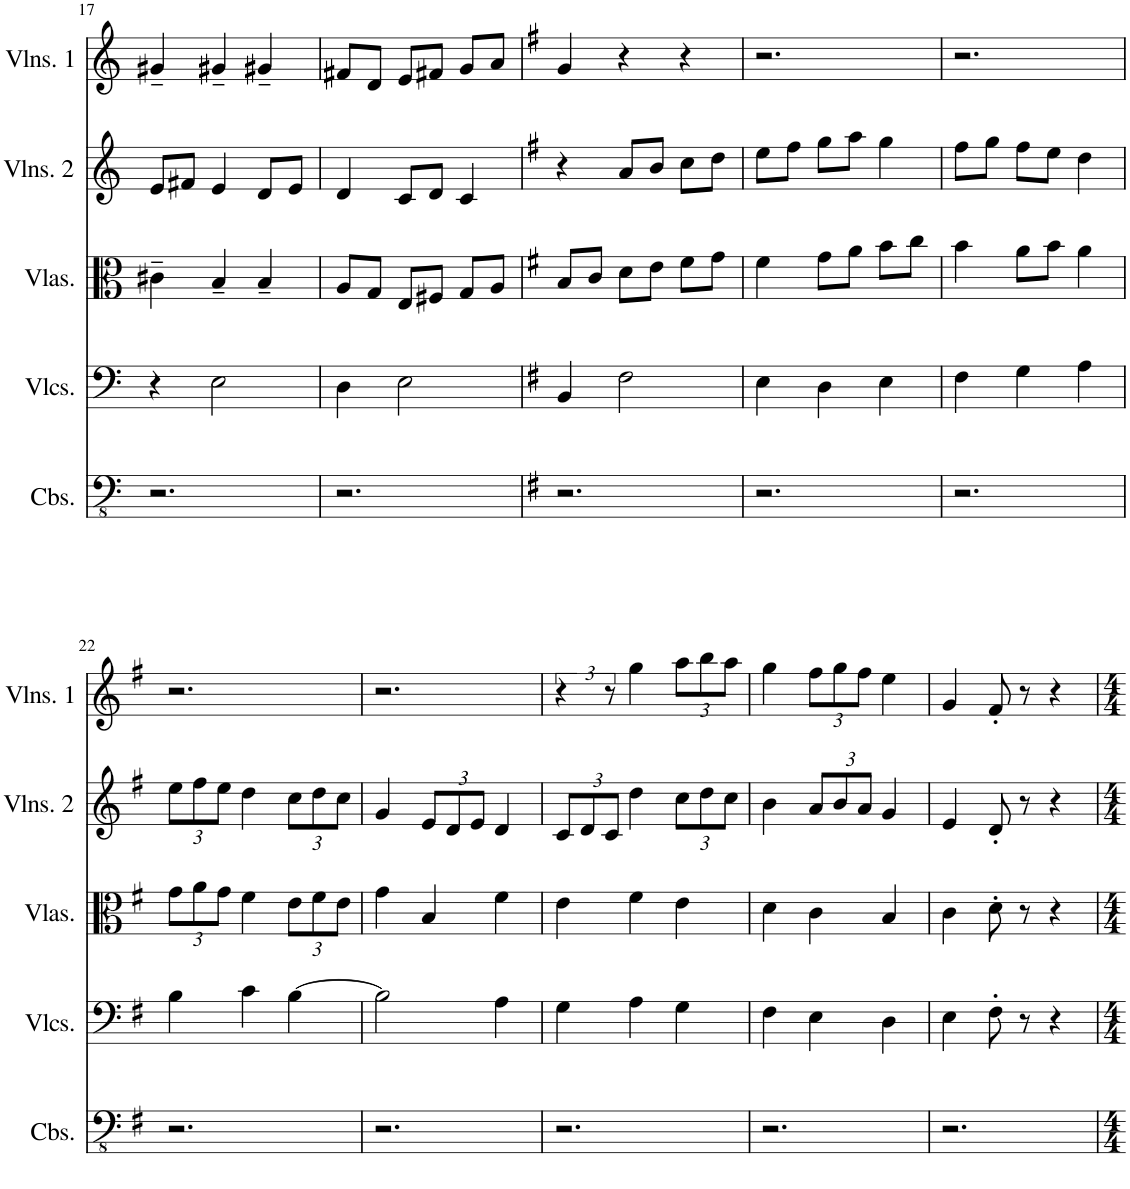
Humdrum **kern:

**kern	**kern	**kern	**kern	**kern
*part5	*part4	*part3	*part2	*part1
*staff5	*staff4	*staff3	*staff2	*staff1
*I"Contrabasses	*I"Violoncellos	*I"Violas	*I"Violins 2	*I"Violins 1
*I'Cbs.	*I'Vlcs.	*I'Vlas.	*I'Vlns. 2	*I'Vlns. 1
!!LO:PB:g=z
*clefFv4	*clefF4	*clefC3	*clefG2	*clefG2
*k[]	*k[]	*k[]	*k[]	*k[]
*M3/4	*M3/4	*M3/4	*M3/4	*M3/4
=17	=17	=17	=17	=17
2.r	4r	4c#X~\	8e/L	4g#X~/
.	.	.	8f#X/J	.
.	2E\	4B~/	4e/	4g#X~/
.	.	4B~/	8d/L	4g#X~/
.	.	.	8e/J	.
=18	=18	=18	=18	=18
2.r	4D\	8A/L	4d/	8f#X/L
.	.	8G/J	.	8d/J
.	2E\	8E/L	8c/L	8e/L
.	.	8F#X/J	8d/J	8f#X/J
.	.	8G/L	4c/	8g/L
.	.	8A/J	.	8a/J
=19	=19	=19	=19	=19
*k[f#]	*k[f#]	*k[f#]	*k[f#]	*k[f#]
2.r	4BB/	8B/L	4r	4g/
.	.	8c/J	.	.
.	2F#\	8d\L	8a/L	4r
.	.	8e\J	8b/J	.
.	.	8f#\L	8cc\L	4r
.	.	8g\J	8dd\J	.
=20	=20	=20	=20	=20
2.r	4E\	4f#\	8ee\L	2.r
.	.	.	8ff#\J	.
.	4D\	8g\L	8gg\L	.
.	.	8a\J	8aa\J	.
.	4E\	8b\L	4gg\	.
.	.	8cc\J	.	.
=21	=21	=21	=21	=21
2.r	4F#\	4b\	8ff#\L	2.r
.	.	.	8gg\J	.
.	4G\	8a\L	8ff#\L	.
.	.	8b\J	8ee\J	.
.	4A\	4a\	4dd\	.
!!LO:LB:g=z
=22	=22	=22	=22	=22
*	*	*Xbrackettup	*Xbrackettup	*
2.r	4B\	12g\L	12ee\L	2.r
.	.	12a\	12ff#\	.
.	.	12g\J	12ee\J	.
.	4c\	4f#\	4dd\	.
.	[4B\	12e\L	12cc\L	.
.	.	12f#\	12dd\	.
.	.	12e\J	12cc\J	.
=23	=23	=23	=23	=23
2.r	2B\]	4g\	4g/	2.r
.	.	4B/	12e/L	.
.	.	.	12d/	.
.	.	.	12e/J	.
.	4A\	4f#\	4d/	.
=24	=24	=24	=24	=24
2.r	4G\	4e\	12c/L	4r
.	.	.	12d/	.
.	.	.	12c/J	.
.	4A\	4f#\	4dd\	4gg\
*	*	*	*	*Xbrackettup
.	4G\	4e\	12cc\L	12aa\L
.	.	.	12dd\	12bb\
.	.	.	12cc\J	12aa\J
=25	=25	=25	=25	=25
2.r	4F#\	4d\	4b\	4gg\
.	4E\	4c\	12a/L	12ff#\L
.	.	.	12b/	12gg\
.	.	.	12a/J	12ff#\J
.	4D\	4B/	4g/	4ee\
=26	=26	=26	=26	=26
2.r	4E\	4c\	4e/	4g/
.	8F#'\	8d'\	8d'/	8f#'/
.	8r	8r	8r	8r
.	4r	4r	4r	4r
=	=	=	=	=
*-	*-	*-	*-	*-
